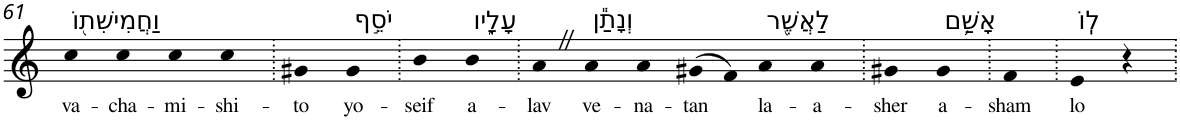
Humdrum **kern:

**kern	**text
*part1	*part1
*staff1	*staff1
*I"Piano	*
*I'Pno	*
!!LO:PB:g=z
*clefG2	*
*k[]	*
=61	=61
!LO:TX:a:t=וַחֲמִישִׁת֖וֹ	!
!	!LO:LY:b
4cc	va-
!	!LO:LY:b
4cc	-cha-
!	!LO:LY:b
4cc	-mi-
!	!LO:LY:b
4cc	-shi-
=62.	=62.
!	!LO:LY:b
4g#X	-to
!LO:TX:a:t=יֹסֵ֣ף	!
!	!LO:LY:b
4g#	yo-
=63.	=63.
!	!LO:LY:b
4b	-seif
!LO:TX:a:t=עָלָ֑יו	!
!	!LO:LY:b
4b	a-
=64.	=64.
!	!LO:LY:b
4aZ	-lav
!LO:TX:a:t=וְנָתַ֕ן	!
!	!LO:LY:b
4a	ve-
!	!LO:LY:b
4a	-na-
!	!LO:LY:b
(>8g#X	-tan
8f)	.
!LO:TX:a:t=לַאֲשֶׁ֖ר	!
!	!LO:LY:b
4a	la-
!	!LO:LY:b
4a	-a-
=65.	=65.
!	!LO:LY:b
4g#X	-sher
!LO:TX:a:t=אָשַׁ֥ם	!
!	!LO:LY:b
4g#	a-
=66.	=66.
!	!LO:LY:b
4f	-sham
=67.	=67.
!LO:TX:a:t=לֽוֹ	!
!	!LO:LY:b
4e	lo
4r	.
=.	=.
*-	*-
